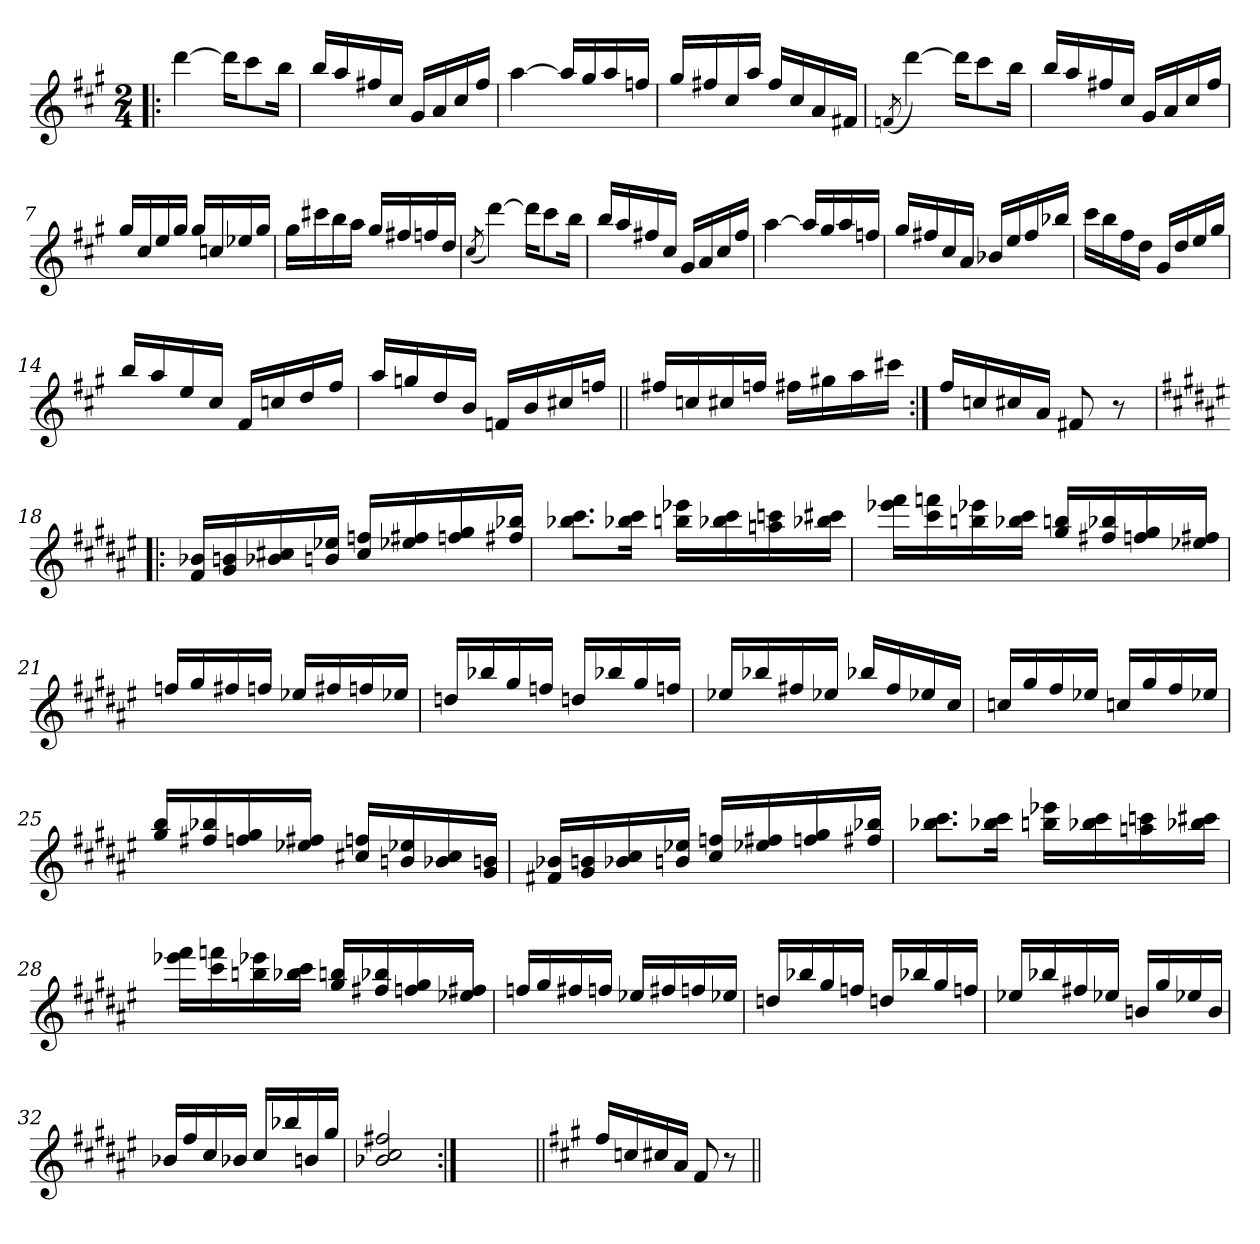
**kern
*part1
*staff1
*clefG2
*k[f#c#g#]
*A:
*M2/4
=1!|:
[4ddd\
16ddd\KL]
8ccc#\
16bb\Jk
=2
16bb/LL
16aa/
16ff#X/
16cc#/JJ
16g#/LL
16a/
16cc#/
16ff#/JJ
=3
[4aa\
16aa/LL]
16gg#/
16aa/
16ffn/JJ
=4
16gg#/LL
16ff#X/
16cc#/
16aa/JJ
16ff#/LL
16cc#/
16a/
16f#X/JJ
!!LO:LB:g=z
=5
(>8qfn/
[4ddd\)
16ddd\KL]
8ccc#\
16bb\Jk
=6
16bb/LL
16aa/
16ff#X/
16cc#/JJ
16g#/LL
16a/
16cc#/
16ff#/JJ
=7
16gg#/LL
16cc#/
16ee/
16gg#/JJ
16gg#/LL
16ccn/
16ee-X/
16gg#/JJ
=8
16gg#\LL
16ccc#X\
16bb\
16aa\JJ
16gg#/LL
16ff#X/
16ffn/
16dd/JJ
!!LO:LB:g=z
=9
(>8qcc#/
[4ddd\)
16ddd\KL]
8ccc#\
16bb\Jk
=10
16bb/LL
16aa/
16ff#X/
16cc#/JJ
16g#/LL
16a/
16cc#/
16ff#/JJ
=11
[4aa\
16aa/LL]
16gg#/
16aa/
16ffn/JJ
=12
16gg#/LL
16ff#X/
16cc#/
16a/JJ
16b-X/LL
16ee/
16ff#/
16bb-X/JJ
!!LO:LB:g=z
=13
16ccc#\LL
16bb\
16ff#\
16dd\JJ
16g#/LL
16dd/
16ee/
16gg#/JJ
=14
16bb/LL
16aa/
16ee/
16cc#/JJ
16f#/LL
16ccn/
16dd/
16ff#/JJ
=15
16aa/LL
16ggn/
16dd/
16b/JJ
16fn/LL
16b/
16cc#X/
16ffn/JJ
=16||
16ff#X/LL
16ccn/
16cc#X/
16ffn/JJ
16ff#X\LL
16gg#X\
16aa\
16ccc#X\JJ
!!LO:LB:g=z
=17:|!
16ff#/LL
16ccn/
16cc#X/
16a/JJ
8f#X/
8r
=18!|:
*k[f#c#g#d#a#e#]
*F#:
16f#/ 16b-X/LL
16g#/ 16bn/
16b-X/ 16cc#X/
16bn/ 16ee-X/JJ
16cc#/ 16ffn/LL
16ee-X/ 16ff#X/
16ffn/ 16gg#/
16ff#X/ 16bb-X/JJ
=19
8.bb-X\ 8.ccc#\L
16bb-X\ 16ccc#\Jk
16bbn\ 16eee-X\LL
16bb-X\ 16ccc#\
16aan\ 16cccn\
16bb-X\ 16ccc#X\JJ
=20
16eee-X\ 16fff#\LL
16ccc#\ 16fffn\
16bbn\ 16eee-X\
16bb-X\ 16ccc#\JJ
16gg#/ 16bbn/LL
16ff#X/ 16bb-X/
16ffn/ 16gg#/
16ee-X/ 16ff#X/JJ
!!LO:LB:g=z
=21
16ffn/LL
16gg#/
16ff#X/
16ffn/JJ
16ee-X/LL
16ff#X/
16ffn/
16ee-X/JJ
=22
16ddn/LL
16bb-X/
16gg#/
16ffn/JJ
16ddn/LL
16bb-X/
16gg#/
16ffn/JJ
=23
16ee-X/LL
16bb-X/
16ff#X/
16ee-X/JJ
16bb-X/LL
16ff#/
16ee-X/
16cc#/JJ
=24
16ccn/LL
16gg#/
16ff#/
16ee-X/JJ
16ccn/LL
16gg#/
16ff#/
16ee-X/JJ
!!LO:LB:g=z
=25
16gg#/ 16bb/LL
16ff#X/ 16bb-X/
16ffn/ 16gg#/
16ee-X/ 16ff#X/JJ
16cc#X/ 16ffn/LL
16bn/ 16ee-X/
16b-X/ 16cc#/
16g#/ 16bn/JJ
=26
16f#X/ 16b-X/LL
16g#/ 16bn/
16b-X/ 16cc#/
16bn/ 16ee-X/JJ
16cc#/ 16ffn/LL
16ee-X/ 16ff#X/
16ffn/ 16gg#/
16ff#X/ 16bb-X/JJ
=27
8.bb-X\ 8.ccc#\L
16bb-X\ 16ccc#\Jk
16bbn\ 16eee-X\LL
16bb-X\ 16ccc#\
16aan\ 16cccn\
16bb-X\ 16ccc#X\JJ
=28
16eee-X\ 16fff#\LL
16ccc#\ 16fffn\
16bbn\ 16eee-X\
16bb-X\ 16ccc#\JJ
16gg#/ 16bbn/LL
16ff#X/ 16bb-X/
16ffn/ 16gg#/
16ee-X/ 16ff#X/JJ
!!LO:LB:g=z
=29
16ffn/LL
16gg#/
16ff#X/
16ffn/JJ
16ee-X/LL
16ff#X/
16ffn/
16ee-X/JJ
=30
16ddn/LL
16bb-X/
16gg#/
16ffn/JJ
16ddn/LL
16bb-X/
16gg#/
16ffn/JJ
=31
16ee-X/LL
16bb-X/
16ff#X/
16ee-X/JJ
16bn/LL
16gg#/
16ee-X/
16b/JJ
!!LO:LB:g=z
=32
16b-X/LL
16ff#/
16cc#/
16b-X/JJ
16cc#/LL
16bb-X/
16bn/
16gg#/JJ
=33
2b-X/ 2cc#/ 2ff#X/
=33X331:|!
2ryy
=34||
*k[f#c#g#]
*A:
16ff#/LL
16ccn/
16cc#X/
16a/JJ
8f#/
8r
=||
*-
